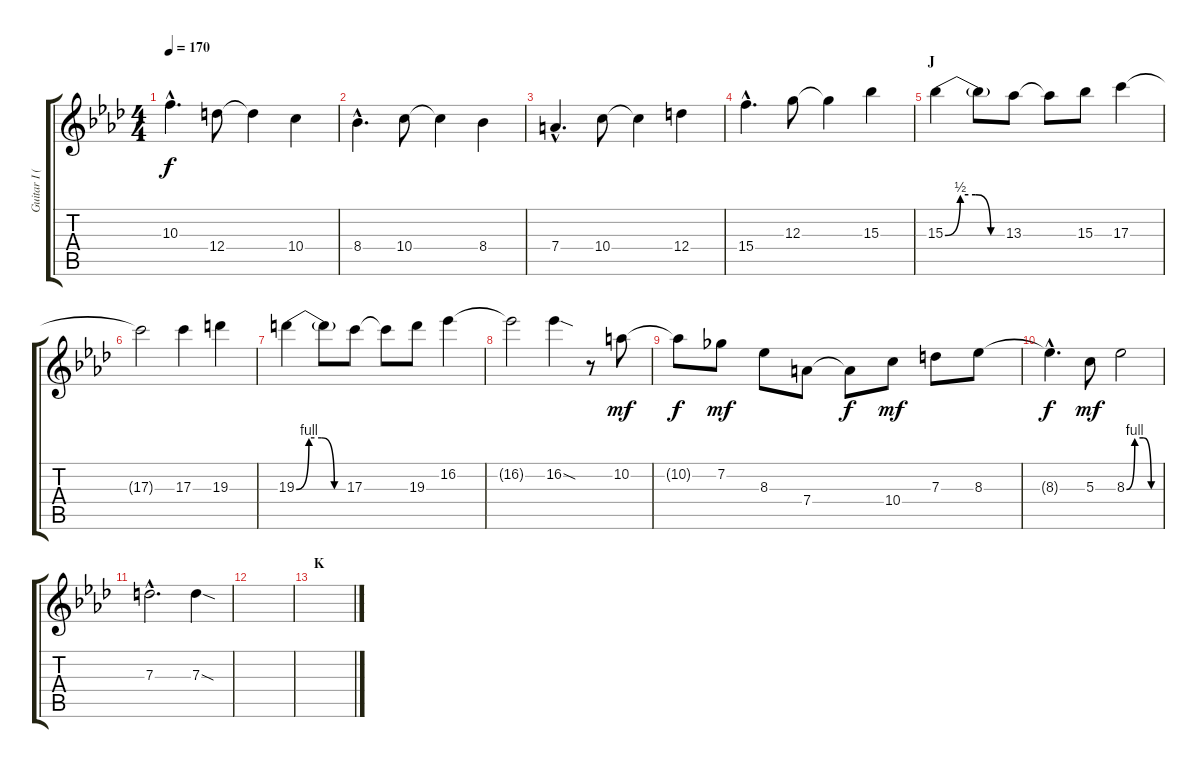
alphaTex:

\track ("Guitar I (Lead)" "Guitar I (") {instrument distortionguitar}
\staff {score tabs}
\tuning (E4 B3 G3 D3 A2 E2) {hide}
\ts (4 4)
\tempo 170
\clef g2
\ks ab
10.3{hac}.4{d dy f} 12.4.8 12.4{t}.4 10.4.4 |
8.4{hac}.4{d} 10.4.8 10.4{t}.4 8.4.4 |
7.4{hac}.4{d} 10.4.8 10.4{t}.4 12.4.4 |
15.4{hac}.4{d} 12.3.8 12.3{t}.4 15.3.4 |
\section ("" "J")
15.3{be (custom 0 0 15 2 30 2 45 0 60 0)}.4 15.3{t}.8 13.3.8 13.3{t}.8 15.3.8 17.3.4 |
17.3{t}.2 17.3.4 19.3.4 |
19.3{be (custom 0 0 15 4 30 4 45 0 60 0)}.4 19.3{t}.8 17.3.8 17.3{t}.8 19.3.8 16.2.4 |
16.2{t}.2 16.2{sod}.4 r.8 10.2.8{dy mf} |
10.2{t}.8{dy f} 7.2.8{dy mf} 8.3.8 7.4.8 7.4{t}.8{dy f} 10.4.8{dy mf} 7.3.8 8.3.8 |
8.3{hac t}.4{d dy f} 5.3.8{dy mf} 8.3{be (custom 0 0 15 4 30 4 45 0 60 0)}.2 |
7.3{hac}.2{d} 7.3{sod}.4 |
|
\section ("" "K")
